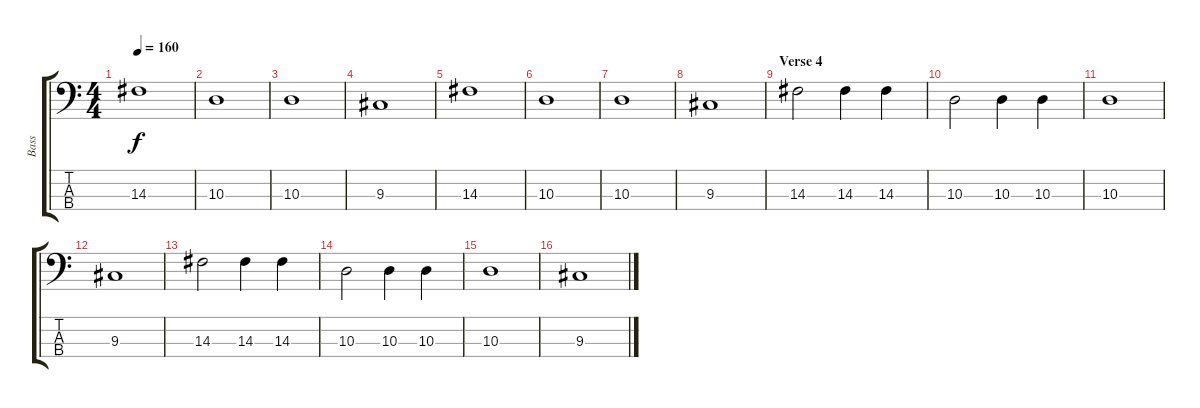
\track ("Bass" "Bass") {instrument fretlessbass}
\staff {score tabs}
\tuning (D2 A1 E1 B0) {hide}
\ts (4 4)
\tempo 160
\clef f4
\ks c
14.3.1{dy f} |
10.3.1 |
10.3.1 |
9.3.1 |
14.3.1 |
10.3.1 |
10.3.1 |
9.3.1 |
\section ("" "Verse 4")
14.3.2 14.3.4 14.3.4 |
10.3.2 10.3.4 10.3.4 |
10.3.1 |
9.3.1 |
14.3.2 14.3.4 14.3.4 |
10.3.2 10.3.4 10.3.4 |
10.3.1 |
9.3.1
